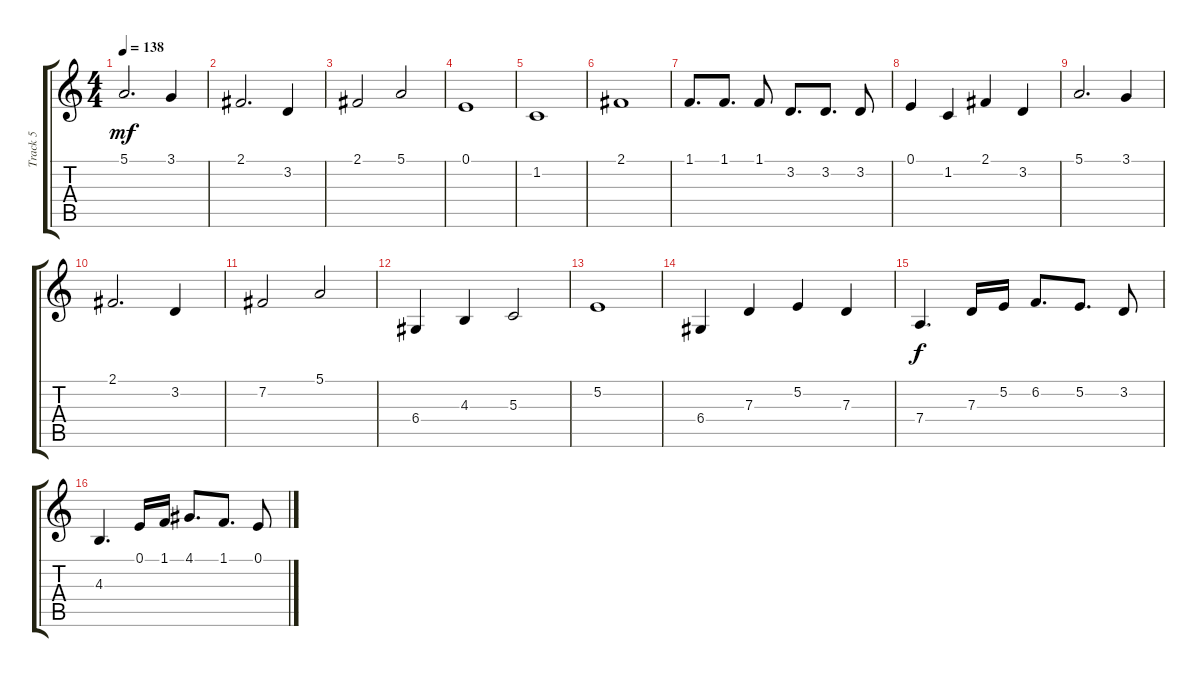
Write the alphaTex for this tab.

\track ("Track 5" "Track 5") {instrument drawbarorgan}
\staff {score tabs}
\tuning (E4 B3 G3 D3 A2 E2) {hide}
\ts (4 4)
\tempo 138
\clef g2
\ks c
5.1.2{d dy mf} 3.1.4 |
2.1.2{d} 3.2.4 |
2.1.2 5.1.2 |
0.1.1 |
1.2.1 |
2.1.1 |
1.1.8{d} 1.1.8{d} 1.1.8 3.2.8{d} 3.2.8{d} 3.2.8 |
0.1.4 1.2.4 2.1.4 3.2.4 |
5.1.2{d} 3.1.4 |
2.1.2{d} 3.2.4 |
7.2.2 5.1.2 |
6.4.4 4.3.4 5.3.2 |
5.2.1 |
6.4.4 7.3.4 5.2.4 7.3.4 |
7.4.4{d dy f} 7.3.16 5.2.16 6.2.8{d} 5.2.8{d} 3.2.8 |
4.3.4{d} 0.1.16 1.1.16 4.1.8{d} 1.1.8{d} 0.1.8
